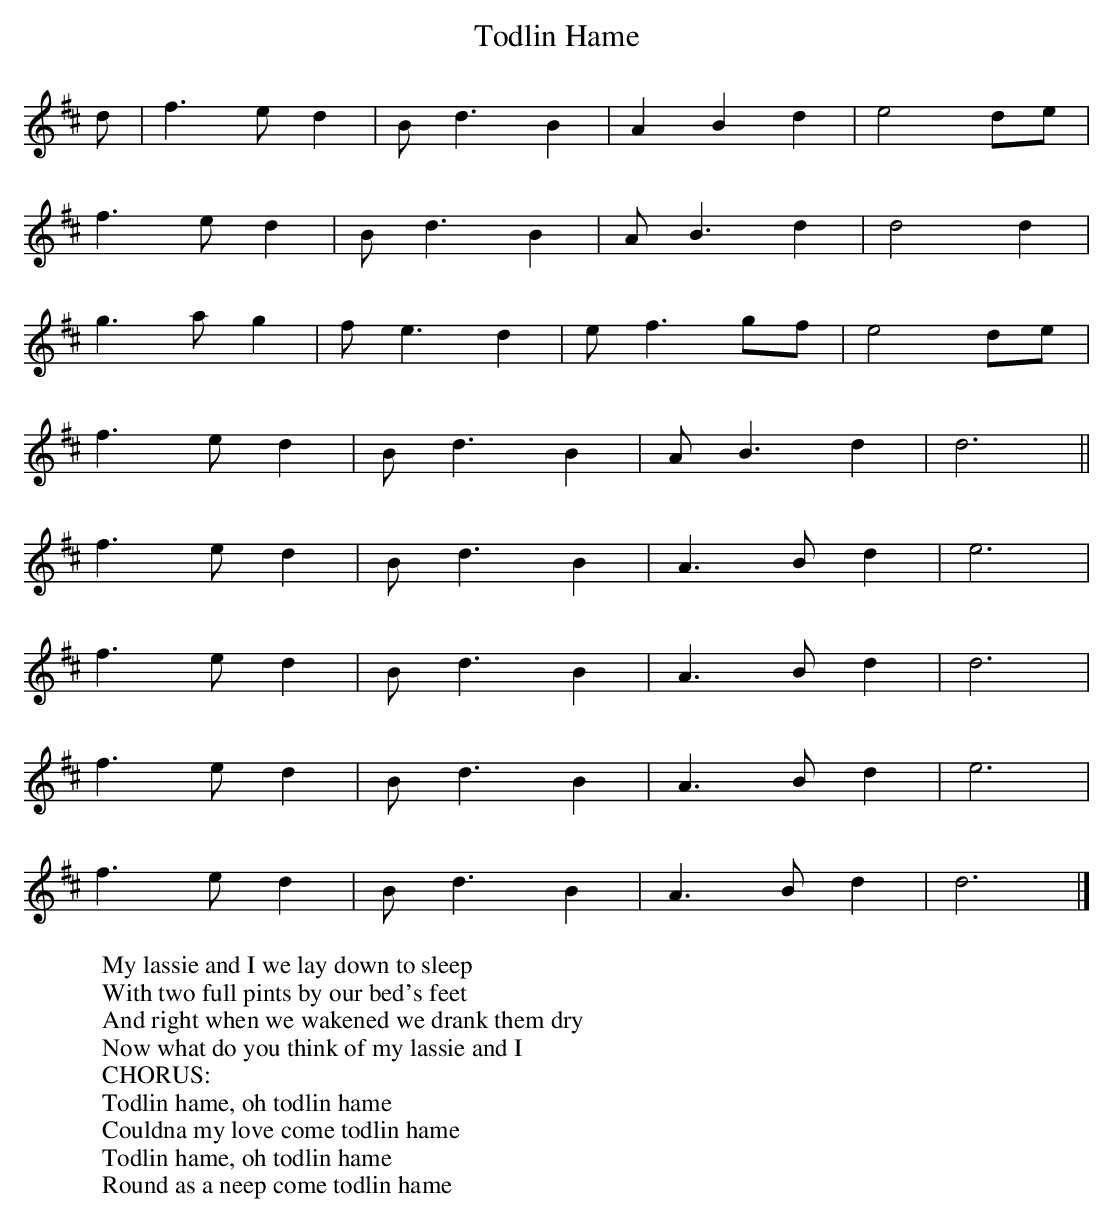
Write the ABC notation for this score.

X:1
T:Todlin Hame
W:My lassie and I we lay down to sleep
W:With two full pints by our bed's feet
W:And right when we wakened we drank them dry
W:Now what do you think of my lassie and I
W:CHORUS:
W:Todlin hame, oh todlin hame
W:Couldna my love come todlin hame
W:Todlin hame, oh todlin hame
W:Round as a neep come todlin hame
W:
K:D
d | \
f3ed2 | Bd3B2 | A2B2d2 | e4de |
f3ed2 | Bd3B2 | AB3d2 | d4d2 |
g3ag2 | fe3d2 | ef3gf | e4de |
f3ed2 | Bd3B2 | AB3d2 | d6 ||
f3ed2 | Bd3B2 | A3Bd2 | e6 |
f3ed2 | Bd3B2 | A3Bd2 | d6 |
f3ed2 | Bd3B2 | A3Bd2 | e6 |
f3ed2 | Bd3B2 | A3Bd2 | d6 |]
